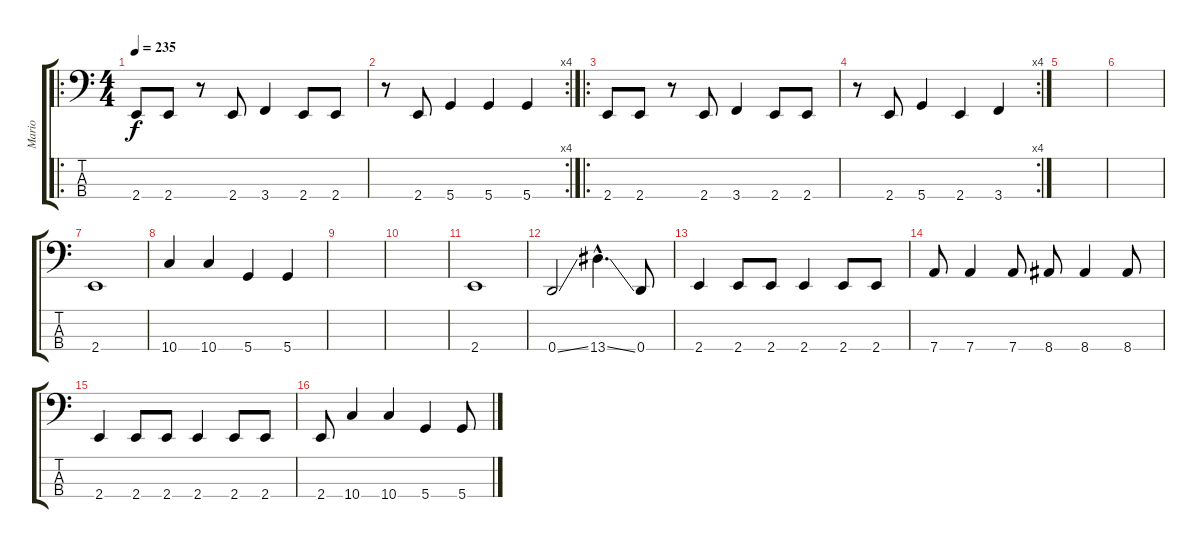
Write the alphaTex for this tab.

\track ("Mario" "Mario") {instrument electricbassfinger}
\staff {score tabs}
\tuning (G2 D2 A1 D1) {hide}
\ro
\ts (4 4)
\tempo 235
\clef f4
\ks c
2.4.8{dy f} 2.4.8 r.8 2.4.8 3.4.4 2.4.8 2.4.8 |
\rc 4
r.8 2.4.8 5.4.4 5.4.4 5.4.4 |
\ro
2.4.8 2.4.8 r.8 2.4.8 3.4.4 2.4.8 2.4.8 |
\rc 4
r.8 2.4.8 5.4.4 2.4.4 3.4.4 |
|
|
2.4.1 |
10.4.4 10.4.4 5.4.4 5.4.4 |
|
|
2.4.1 |
0.4{ss}.2 13.4{ss hac}.4{d} 0.4.8 |
2.4.4 2.4.8 2.4.8 2.4.4 2.4.8 2.4.8 |
7.4.8 7.4.4 7.4.8 8.4.8 8.4.4 8.4.8 |
2.4.4 2.4.8 2.4.8 2.4.4 2.4.8 2.4.8 |
2.4.8 10.4.4 10.4.4 5.4.4 5.4.8
